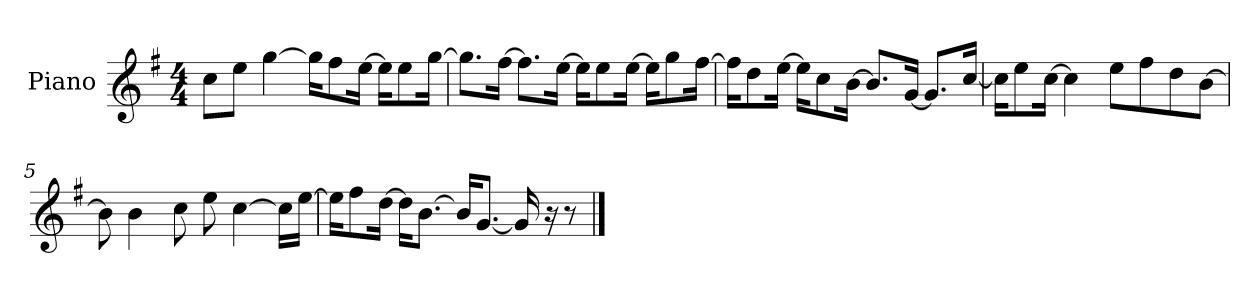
**kern
*part1
*staff1
*I"Piano
*I'P-no
*clefG2
*k[f#]
*M4/4
*MM90
=1
8cc\L
8ee\J
[4gg\
16gg\KL]
8ff#\
[16ee\Jk
16ee\KL]
8ee\
[16gg\Jk
=2
8.gg\L]
[16ff#\Jk
8.ff#\L]
[16ee\Jk
16ee\KL]
8ee\
[16ee\Jk
16ee\KL]
8gg\
[16ff#\Jk
=3
16ff#\KL]
8dd\
[16ee\Jk
16ee\KL]
8cc\
[16b\Jk
8.b/L]
[16g/Jk
8.g/L]
[16cc/Jk
=4
16cc\KL]
8ee\
[16cc\Jk
4cc\]
8ee\L
8ff#\
8dd\
[8b\J
!!LO:LB:g=z
=5
8b\]
4b\
8cc\
8ee\
[4cc\
16cc\LL]
[16ee\JJ
=6
16ee\KL]
8ff#\
[16dd\Jk
16dd\KL]
[8.b\J
16b/KL]
[8.g/J
16g/]
16r
8r
==
*-
